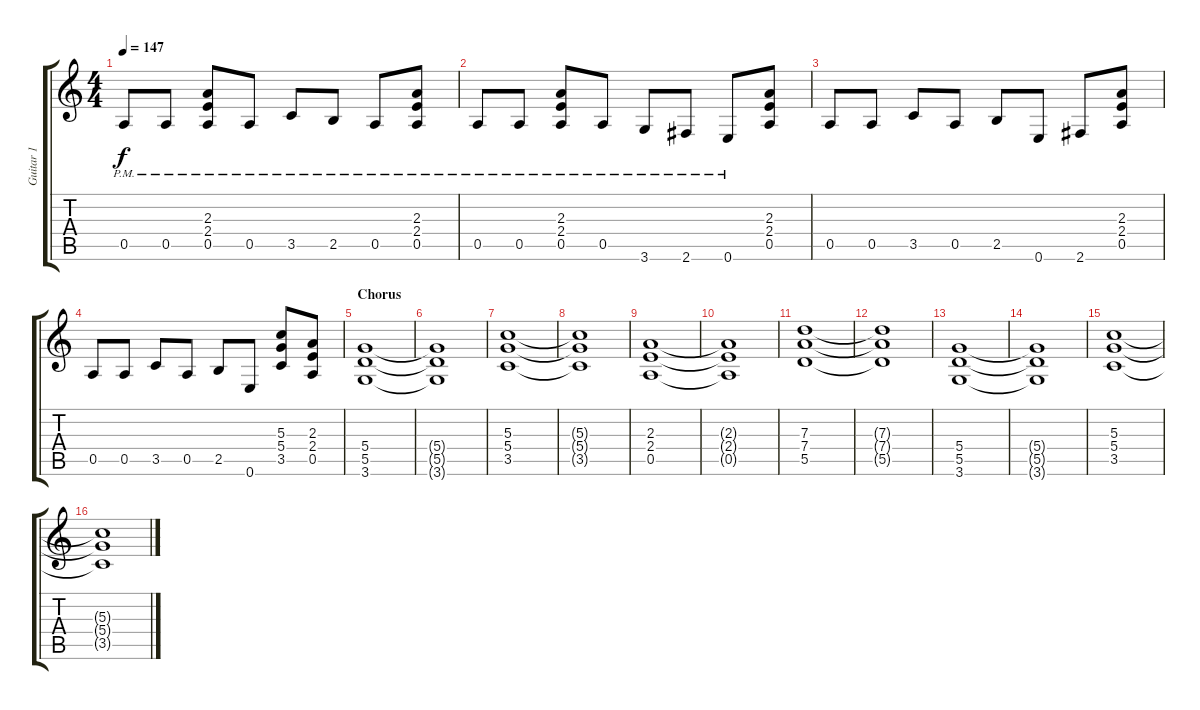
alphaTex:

\track ("Guitar 1" "Guitar 1") {instrument distortionguitar}
\staff {score tabs}
\tuning (E4 B3 G3 D3 A2 E2) {hide}
\ts (4 4)
\tempo 147
\clef g2
\ks c
0.5{pm}.8{dy f} 0.5{pm}.8 (2.3{pm} 2.4{pm} 0.5{pm}).8 0.5{pm}.8 3.5{pm}.8 2.5{pm}.8 0.5{pm}.8 (2.3{pm} 2.4{pm} 0.5{pm}).8 |
0.5{pm}.8 0.5{pm}.8 (2.3{pm} 2.4{pm} 0.5{pm}).8 0.5{pm}.8 3.6{pm}.8 2.6{pm}.8 0.6{pm}.8 (2.3 2.4 0.5).8 |
0.5.8 0.5.8 3.5.8 0.5.8 2.5.8 0.6.8 2.6.8 (2.3 2.4 0.5).8 |
0.5.8 0.5.8 3.5.8 0.5.8 2.5.8 0.6.8 (5.3 5.4 3.5).8 (2.3 2.4 0.5).8 |
\section ("" "Chorus")
(5.4 5.5 3.6).1 |
(5.4{t} 5.5{t} 3.6{t}).1 |
(5.3 5.4 3.5).1 |
(5.3{t} 5.4{t} 3.5{t}).1 |
(2.3 2.4 0.5).1 |
(2.3{t} 2.4{t} 0.5{t}).1 |
(7.3 7.4 5.5).1 |
(7.3{t} 7.4{t} 5.5{t}).1 |
(5.4 5.5 3.6).1 |
(5.4{t} 5.5{t} 3.6{t}).1 |
(5.3 5.4 3.5).1 |
(5.3{t} 5.4{t} 3.5{t}).1
